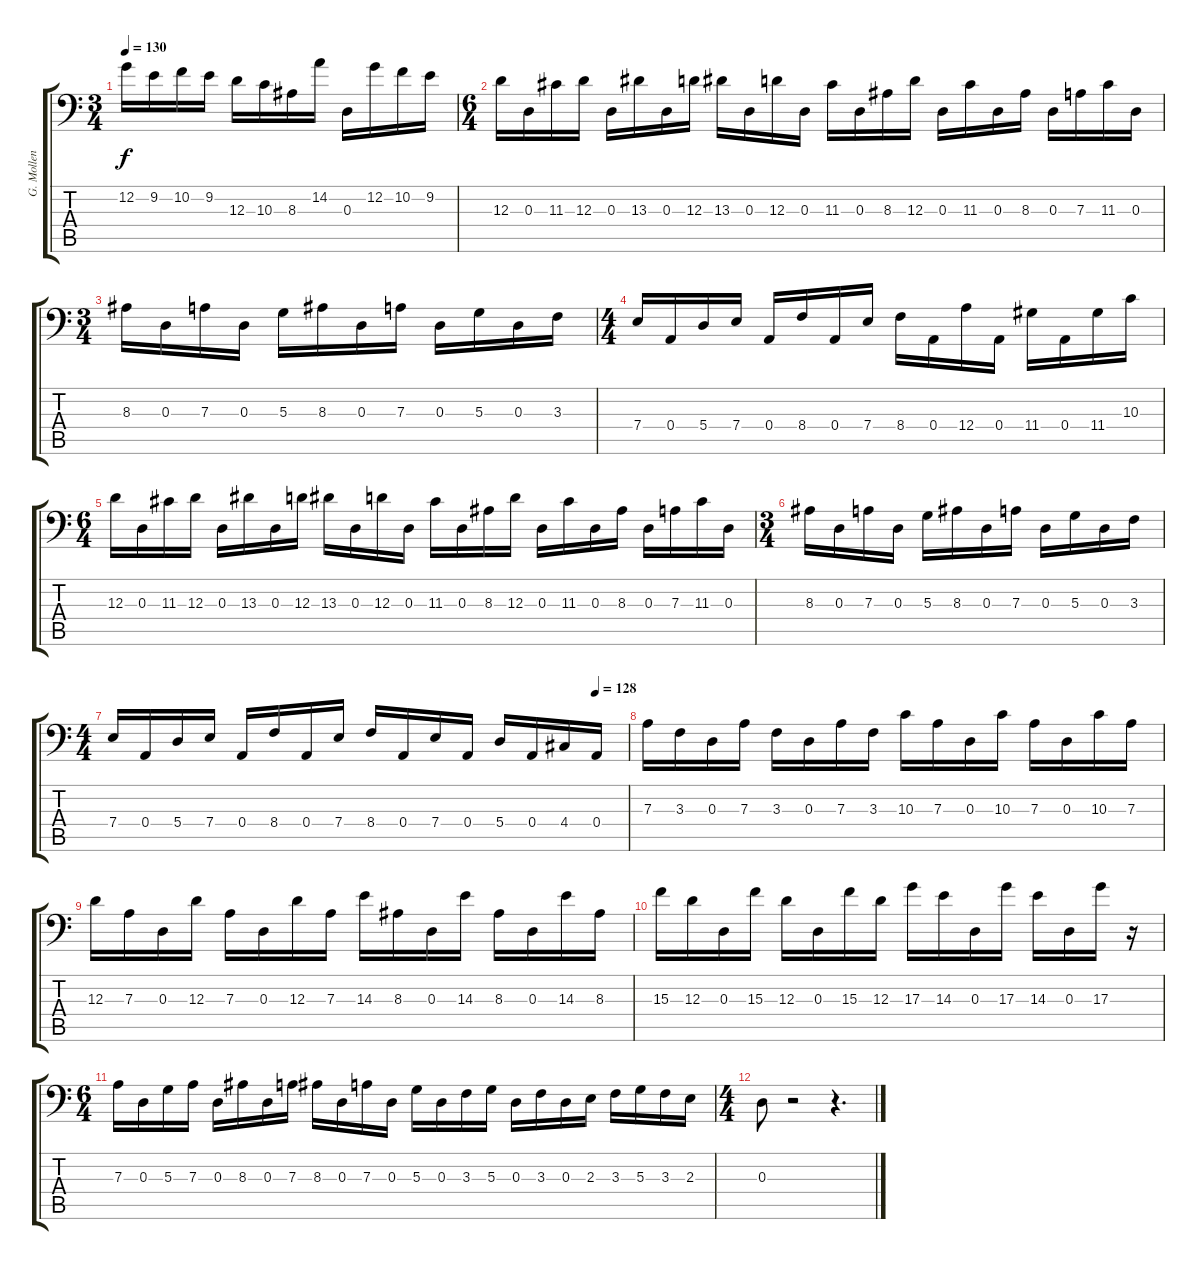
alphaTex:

\track ("G. Mollen - Bass" "G. Mollen ") {instrument electricbassfinger}
\staff {score tabs}
\tuning (C3 G2 D2 A1 E1 B0) {hide}
\ts (3 4)
\tempo 130
\clef f4
\ks c
12.2.16{dy f} 9.2.16 10.2.16 9.2.16 12.3.16 10.3.16 8.3.16 14.2.16 0.3.16 12.2.16 10.2.16 9.2.16 |
\ts (6 4)
12.3.16 0.3.16 11.3.16 12.3.16 0.3.16 13.3.16 0.3.16 12.3.16 13.3.16 0.3.16 12.3.16 0.3.16 11.3.16 0.3.16 8.3.16 12.3.16 0.3.16 11.3.16 0.3.16 8.3.16 0.3.16 7.3.16 11.3.16 0.3.16 |
\ts (3 4)
8.3.16 0.3.16 7.3.16 0.3.16 5.3.16 8.3.16 0.3.16 7.3.16 0.3.16 5.3.16 0.3.16 3.3.16 |
\ts (4 4)
7.4.16 0.4.16 5.4.16 7.4.16 0.4.16 8.4.16 0.4.16 7.4.16 8.4.16 0.4.16 12.4.16 0.4.16 11.4.16 0.4.16 11.4.16 10.3.16 |
\ts (6 4)
12.3.16 0.3.16 11.3.16 12.3.16 0.3.16 13.3.16 0.3.16 12.3.16 13.3.16 0.3.16 12.3.16 0.3.16 11.3.16 0.3.16 8.3.16 12.3.16 0.3.16 11.3.16 0.3.16 8.3.16 0.3.16 7.3.16 11.3.16 0.3.16 |
\ts (3 4)
8.3.16 0.3.16 7.3.16 0.3.16 5.3.16 8.3.16 0.3.16 7.3.16 0.3.16 5.3.16 0.3.16 3.3.16 |
\ts (4 4)
\tempo (128 0.9375)
7.4.16 0.4.16 5.4.16 7.4.16 0.4.16 8.4.16 0.4.16 7.4.16 8.4.16 0.4.16 7.4.16 0.4.16 5.4.16 0.4.16 4.4.16 0.4.16 |
7.3.16 3.3.16 0.3.16 7.3.16 3.3.16 0.3.16 7.3.16 3.3.16 10.3.16 7.3.16 0.3.16 10.3.16 7.3.16 0.3.16 10.3.16 7.3.16 |
12.3.16 7.3.16 0.3.16 12.3.16 7.3.16 0.3.16 12.3.16 7.3.16 14.3.16 8.3.16 0.3.16 14.3.16 8.3.16 0.3.16 14.3.16 8.3.16 |
15.3.16 12.3.16 0.3.16 15.3.16 12.3.16 0.3.16 15.3.16 12.3.16 17.3.16 14.3.16 0.3.16 17.3.16 14.3.16 0.3.16 17.3.16 r.16 |
\ts (6 4)
7.3.16 0.3.16 5.3.16 7.3.16 0.3.16 8.3.16 0.3.16 7.3.16 8.3.16 0.3.16 7.3.16 0.3.16 5.3.16 0.3.16 3.3.16 5.3.16 0.3.16 3.3.16 0.3.16 2.3.16 3.3.16 5.3.16 3.3.16 2.3.16 |
\ts (4 4)
0.3.8 r.2 r.4{d}
